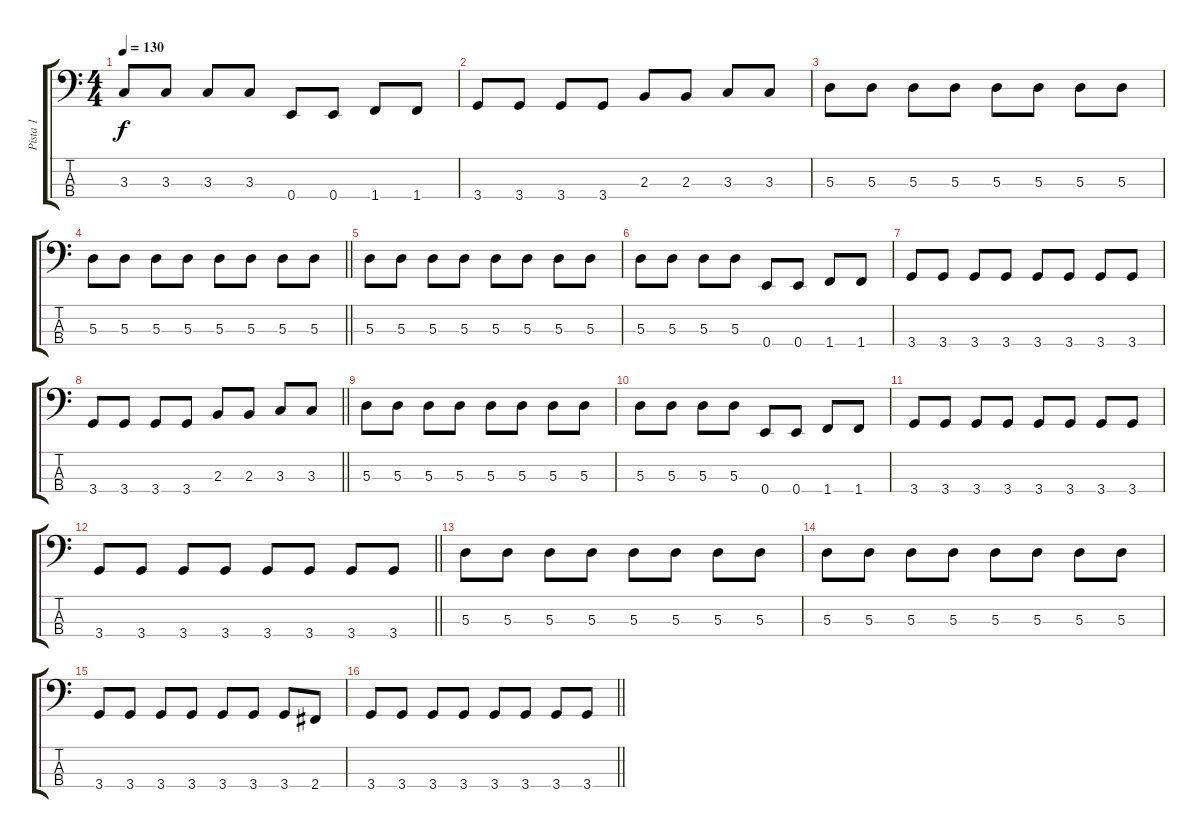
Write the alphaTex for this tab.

\track ("Pista 1" "Pista 1") {instrument electricbassfinger}
\staff {score tabs}
\tuning (G2 D2 A1 E1) {hide}
\ts (4 4)
\tempo 130
\clef f4
\ks c
3.3.8{dy f} 3.3.8 3.3.8 3.3.8 0.4.8 0.4.8 1.4.8 1.4.8 |
3.4.8 3.4.8 3.4.8 3.4.8 2.3.8 2.3.8 3.3.8 3.3.8 |
5.3.8 5.3.8 5.3.8 5.3.8 5.3.8 5.3.8 5.3.8 5.3.8 |
\barLineRight lightlight
5.3.8 5.3.8 5.3.8 5.3.8 5.3.8 5.3.8 5.3.8 5.3.8 |
5.3.8 5.3.8 5.3.8 5.3.8 5.3.8 5.3.8 5.3.8 5.3.8 |
5.3.8 5.3.8 5.3.8 5.3.8 0.4.8 0.4.8 1.4.8 1.4.8 |
3.4.8 3.4.8 3.4.8 3.4.8 3.4.8 3.4.8 3.4.8 3.4.8 |
\barLineRight lightlight
3.4.8 3.4.8 3.4.8 3.4.8 2.3.8 2.3.8 3.3.8 3.3.8 |
5.3.8 5.3.8 5.3.8 5.3.8 5.3.8 5.3.8 5.3.8 5.3.8 |
5.3.8 5.3.8 5.3.8 5.3.8 0.4.8 0.4.8 1.4.8 1.4.8 |
3.4.8 3.4.8 3.4.8 3.4.8 3.4.8 3.4.8 3.4.8 3.4.8 |
\barLineRight lightlight
3.4.8 3.4.8 3.4.8 3.4.8 3.4.8 3.4.8 3.4.8 3.4.8 |
5.3.8 5.3.8 5.3.8 5.3.8 5.3.8 5.3.8 5.3.8 5.3.8 |
5.3.8 5.3.8 5.3.8 5.3.8 5.3.8 5.3.8 5.3.8 5.3.8 |
3.4.8 3.4.8 3.4.8 3.4.8 3.4.8 3.4.8 3.4.8 2.4.8 |
\barLineRight lightlight
3.4.8 3.4.8 3.4.8 3.4.8 3.4.8 3.4.8 3.4.8 3.4.8
